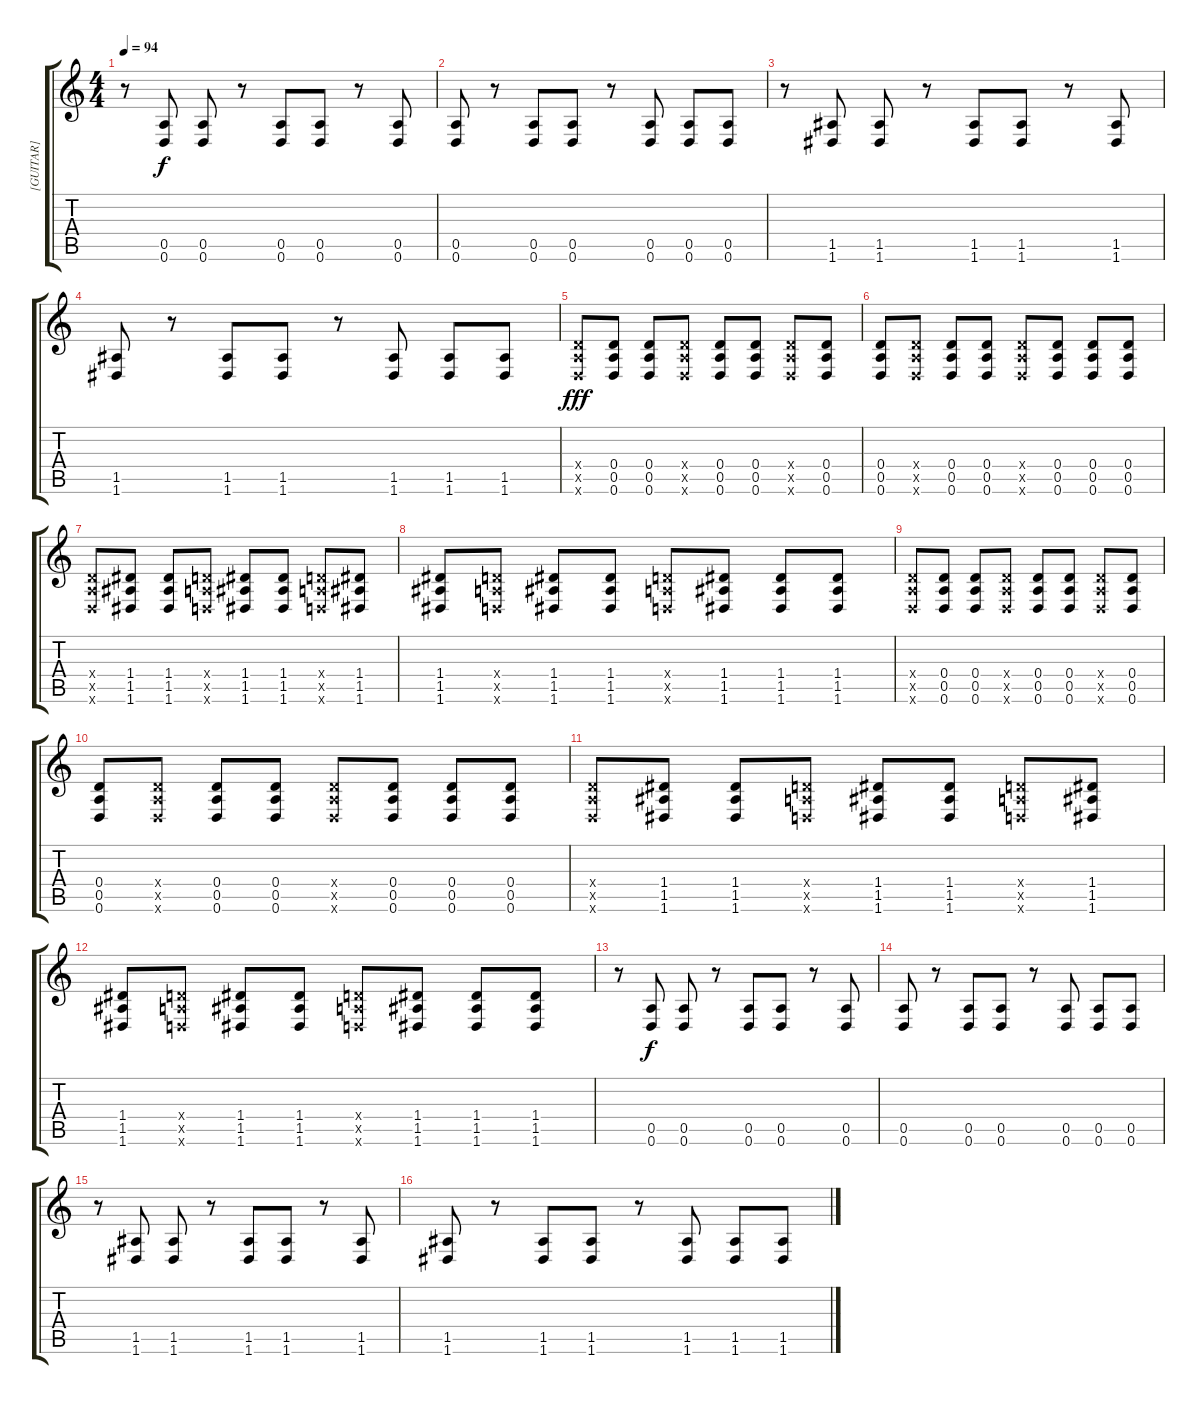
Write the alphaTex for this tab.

\track ("[GUITAR]" "[GUITAR]") {instrument distortionguitar}
\staff {score tabs}
\tuning (E4 B3 G3 D3 A2 D2) {hide}
\ts (4 4)
\tempo 94
\clef g2
\ks c
r.8{dy f} (0.5 0.6).8 (0.5 0.6).8 r.8 (0.5 0.6).8 (0.5 0.6).8 r.8 (0.5 0.6).8 |
(0.5 0.6).8 r.8 (0.5 0.6).8 (0.5 0.6).8 r.8 (0.5 0.6).8 (0.5 0.6).8 (0.5 0.6).8 |
r.8 (1.5 1.6).8 (1.5 1.6).8 r.8 (1.5 1.6).8 (1.5 1.6).8 r.8 (1.5 1.6).8 |
(1.5 1.6).8 r.8 (1.5 1.6).8 (1.5 1.6).8 r.8 (1.5 1.6).8 (1.5 1.6).8 (1.5 1.6).8 |
(0.4{x} 0.5{x} 0.6{x}).8{dy fff} (0.4 0.5 0.6).8 (0.4 0.5 0.6).8 (0.4{x} 0.5{x} 0.6{x}).8 (0.4 0.5 0.6).8 (0.4 0.5 0.6).8 (0.4{x} 0.5{x} 0.6{x}).8 (0.4 0.5 0.6).8 |
(0.4 0.5 0.6).8 (0.4{x} 0.5{x} 0.6{x}).8 (0.4 0.5 0.6).8 (0.4 0.5 0.6).8 (0.4{x} 0.5{x} 0.6{x}).8 (0.4 0.5 0.6).8 (0.4 0.5 0.6).8 (0.4 0.5 0.6).8 |
(0.4{x} 0.5{x} 0.6{x}).8 (1.4 1.5 1.6).8 (1.4 1.5 1.6).8 (0.4{x} 0.5{x} 0.6{x}).8 (1.4 1.5 1.6).8 (1.4 1.5 1.6).8 (0.4{x} 0.5{x} 0.6{x}).8 (1.4 1.5 1.6).8 |
(1.4 1.5 1.6).8 (0.4{x} 0.5{x} 0.6{x}).8 (1.4 1.5 1.6).8 (1.4 1.5 1.6).8 (0.4{x} 0.5{x} 0.6{x}).8 (1.4 1.5 1.6).8 (1.4 1.5 1.6).8 (1.4 1.5 1.6).8 |
(0.4{x} 0.5{x} 0.6{x}).8 (0.4 0.5 0.6).8 (0.4 0.5 0.6).8 (0.4{x} 0.5{x} 0.6{x}).8 (0.4 0.5 0.6).8 (0.4 0.5 0.6).8 (0.4{x} 0.5{x} 0.6{x}).8 (0.4 0.5 0.6).8 |
(0.4 0.5 0.6).8 (0.4{x} 0.5{x} 0.6{x}).8 (0.4 0.5 0.6).8 (0.4 0.5 0.6).8 (0.4{x} 0.5{x} 0.6{x}).8 (0.4 0.5 0.6).8 (0.4 0.5 0.6).8 (0.4 0.5 0.6).8 |
(0.4{x} 0.5{x} 0.6{x}).8 (1.4 1.5 1.6).8 (1.4 1.5 1.6).8 (0.4{x} 0.5{x} 0.6{x}).8 (1.4 1.5 1.6).8 (1.4 1.5 1.6).8 (0.4{x} 0.5{x} 0.6{x}).8 (1.4 1.5 1.6).8 |
(1.4 1.5 1.6).8 (0.4{x} 0.5{x} 0.6{x}).8 (1.4 1.5 1.6).8 (1.4 1.5 1.6).8 (0.4{x} 0.5{x} 0.6{x}).8 (1.4 1.5 1.6).8 (1.4 1.5 1.6).8 (1.4 1.5 1.6).8 |
r.8 (0.5 0.6).8{dy f volume 10} (0.5 0.6).8 r.8 (0.5 0.6).8 (0.5 0.6).8 r.8 (0.5 0.6).8 |
(0.5 0.6).8 r.8 (0.5 0.6).8 (0.5 0.6).8 r.8 (0.5 0.6).8 (0.5 0.6).8 (0.5 0.6).8 |
r.8 (1.5 1.6).8 (1.5 1.6).8 r.8 (1.5 1.6).8 (1.5 1.6).8 r.8 (1.5 1.6).8 |
(1.5 1.6).8 r.8 (1.5 1.6).8 (1.5 1.6).8 r.8 (1.5 1.6).8 (1.5 1.6).8 (1.5 1.6).8
